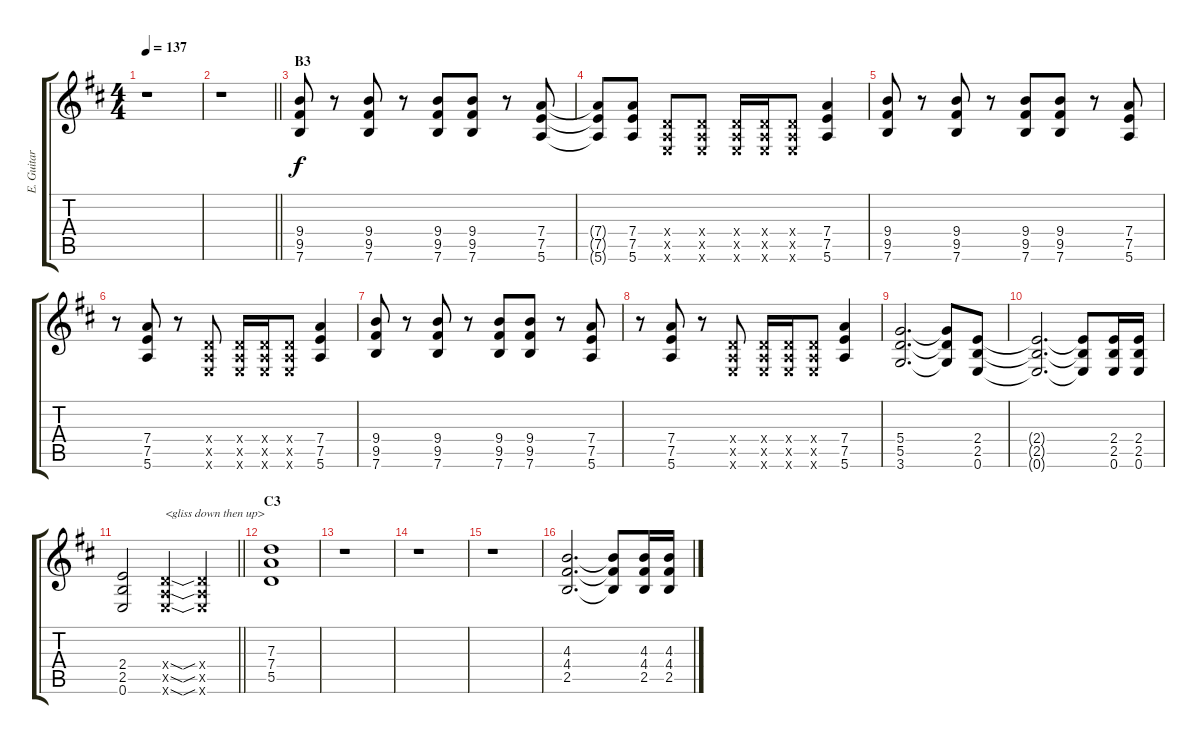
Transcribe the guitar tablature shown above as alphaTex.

\track ("E. Guitar IV" "E. Guitar ") {instrument overdrivenguitar}
\staff {score tabs}
\tuning (E4 B3 G3 D3 A2 E2) {hide}
\ts (4 4)
\tempo 137
\clef g2
\ks d
r.1{dy f} |
\barLineRight lightlight
r.1 |
\section ("" "B3")
(9.4 9.5 7.6).8 r.8 (9.4 9.5 7.6).8 r.8 (9.4 9.5 7.6).8 (9.4 9.5 7.6).8 r.8 (7.4 7.5 5.6).8 |
(7.4{t} 7.5{t} 5.6{t}).8 (7.4 7.5 5.6).8 (0.4{x} 0.5{x} 0.6{x}).8 (0.4{x} 0.5{x} 0.6{x}).8 (0.4{x} 0.5{x} 0.6{x}).16 (0.4{x} 0.5{x} 0.6{x}).16 (0.4{x} 0.5{x} 0.6{x}).8 (7.4 7.5 5.6).4 |
(9.4 9.5 7.6).8 r.8 (9.4 9.5 7.6).8 r.8 (9.4 9.5 7.6).8 (9.4 9.5 7.6).8 r.8 (7.4 7.5 5.6).8 |
r.8 (7.4 7.5 5.6).8 r.8 (0.4{x} 0.5{x} 0.6{x}).8 (0.4{x} 0.5{x} 0.6{x}).16 (0.4{x} 0.5{x} 0.6{x}).16 (0.4{x} 0.5{x} 0.6{x}).8 (7.4 7.5 5.6).4 |
(9.4 9.5 7.6).8 r.8 (9.4 9.5 7.6).8 r.8 (9.4 9.5 7.6).8 (9.4 9.5 7.6).8 r.8 (7.4 7.5 5.6).8 |
r.8 (7.4 7.5 5.6).8 r.8 (0.4{x} 0.5{x} 0.6{x}).8 (0.4{x} 0.5{x} 0.6{x}).16 (0.4{x} 0.5{x} 0.6{x}).16 (0.4{x} 0.5{x} 0.6{x}).8 (7.4 7.5 5.6).4 |
(5.4 5.5 3.6).2{d} (5.4{t} 5.5{t} 3.6{t}).8 (2.4 2.5 0.6).8 |
(2.4{t} 2.5{t} 0.6{t}).2{d} (2.4{t} 2.5{t} 0.6{t}).8 (2.4 2.5 0.6).16 (2.4 2.5 0.6).16 |
\barLineRight lightlight
(2.4 2.5 0.6).2 (0.4{sod x} 0.5{sod x} 0.6{sod x}).4{txt "<gliss down then up>"} (0.4{sib x} 0.5{sib x} 0.6{sib x}).4 |
\section ("" "C3")
(7.3 7.4 5.5).1 |
r.1 |
r.1 |
r.1 |
(4.3 4.4 2.5).2{d} (4.3{t} 4.4{t} 2.5{t}).8 (4.3 4.4 2.5).16 (4.3 4.4 2.5).16
